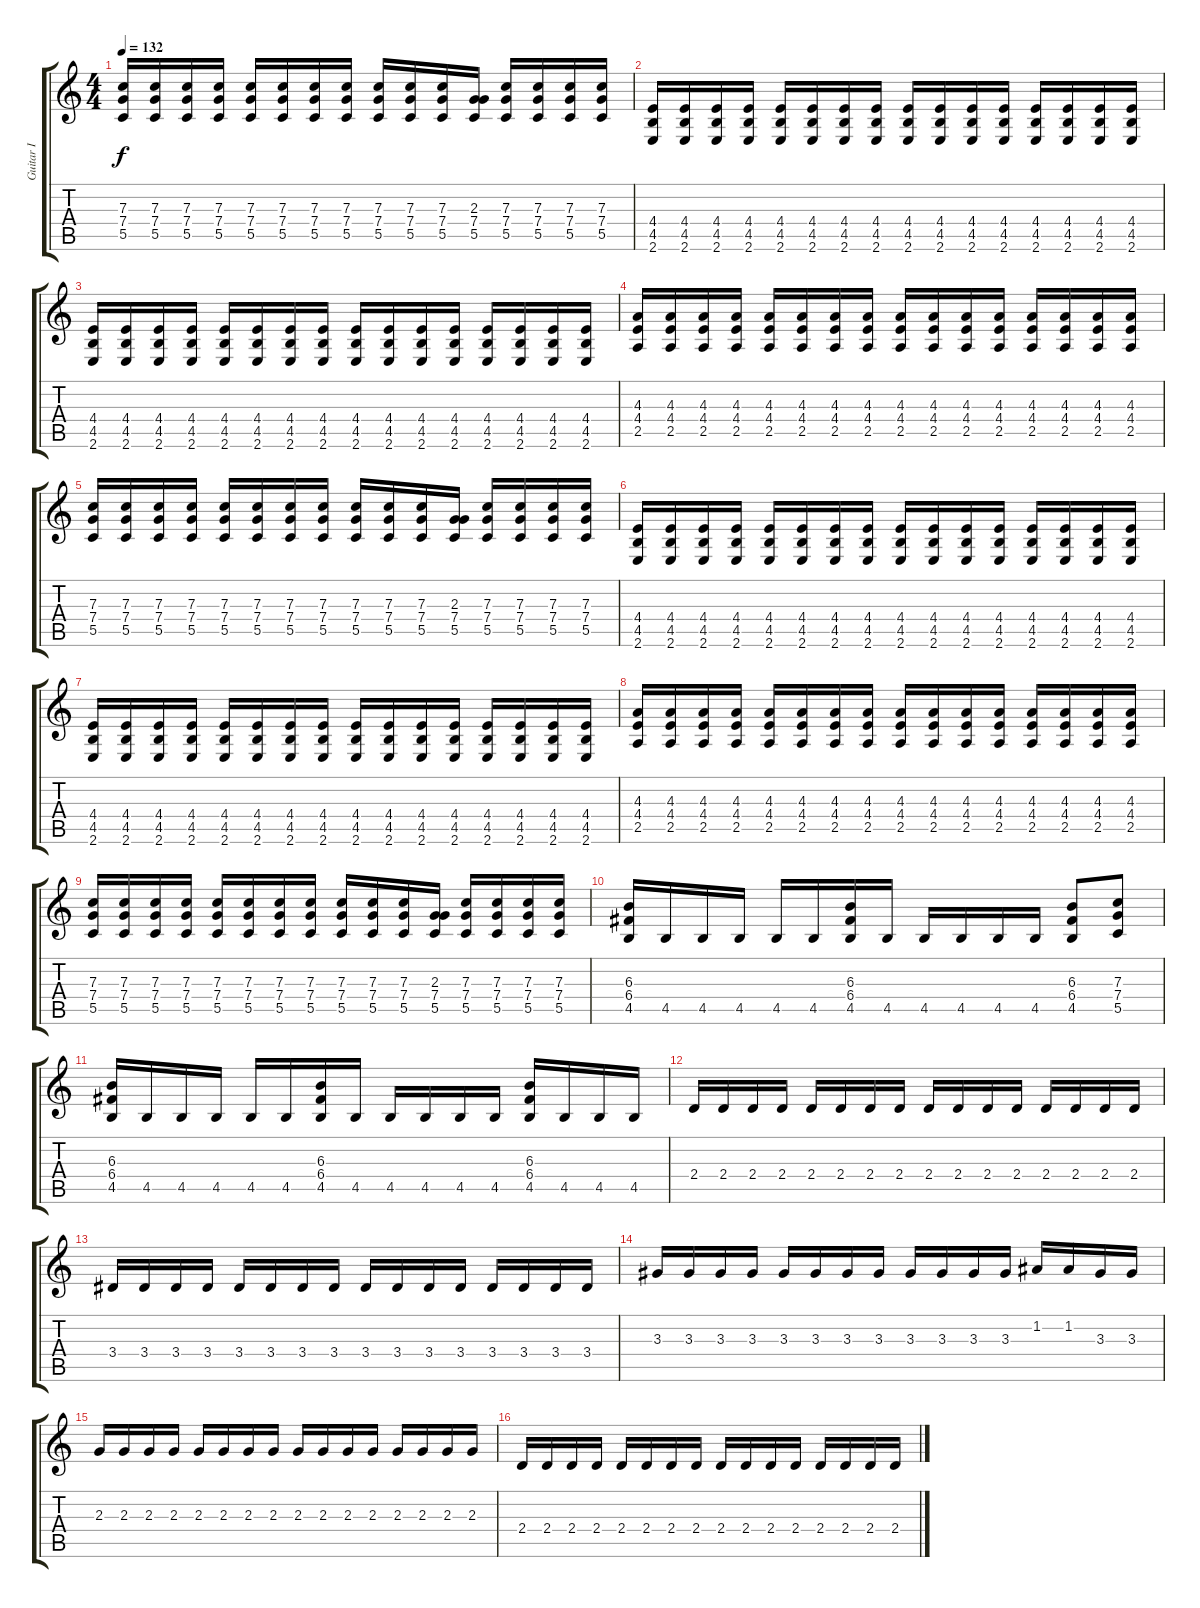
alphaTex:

\track ("Guitar I" "Guitar I") {instrument distortionguitar}
\staff {score tabs}
\tuning (D4 A3 F3 C3 G2 D2) {hide}
\ts (4 4)
\tempo 132
\clef g2
\ks c
(7.3 7.4 5.5).16{dy f} (7.3 7.4 5.5).16 (7.3 7.4 5.5).16 (7.3 7.4 5.5).16 (7.3 7.4 5.5).16 (7.3 7.4 5.5).16 (7.3 7.4 5.5).16 (7.3 7.4 5.5).16 (7.3 7.4 5.5).16 (7.3 7.4 5.5).16 (7.3 7.4 5.5).16 (2.3 7.4 5.5).16 (7.3 7.4 5.5).16 (7.3 7.4 5.5).16 (7.3 7.4 5.5).16 (7.3 7.4 5.5).16 |
(4.4 4.5 2.6).16 (4.4 4.5 2.6).16 (4.4 4.5 2.6).16 (4.4 4.5 2.6).16 (4.4 4.5 2.6).16 (4.4 4.5 2.6).16 (4.4 4.5 2.6).16 (4.4 4.5 2.6).16 (4.4 4.5 2.6).16 (4.4 4.5 2.6).16 (4.4 4.5 2.6).16 (4.4 4.5 2.6).16 (4.4 4.5 2.6).16 (4.4 4.5 2.6).16 (4.4 4.5 2.6).16 (4.4 4.5 2.6).16 |
(4.4 4.5 2.6).16 (4.4 4.5 2.6).16 (4.4 4.5 2.6).16 (4.4 4.5 2.6).16 (4.4 4.5 2.6).16 (4.4 4.5 2.6).16 (4.4 4.5 2.6).16 (4.4 4.5 2.6).16 (4.4 4.5 2.6).16 (4.4 4.5 2.6).16 (4.4 4.5 2.6).16 (4.4 4.5 2.6).16 (4.4 4.5 2.6).16 (4.4 4.5 2.6).16 (4.4 4.5 2.6).16 (4.4 4.5 2.6).16 |
(4.3 4.4 2.5).16 (4.3 4.4 2.5).16 (4.3 4.4 2.5).16 (4.3 4.4 2.5).16 (4.3 4.4 2.5).16 (4.3 4.4 2.5).16 (4.3 4.4 2.5).16 (4.3 4.4 2.5).16 (4.3 4.4 2.5).16 (4.3 4.4 2.5).16 (4.3 4.4 2.5).16 (4.3 4.4 2.5).16 (4.3 4.4 2.5).16 (4.3 4.4 2.5).16 (4.3 4.4 2.5).16 (4.3 4.4 2.5).16 |
(7.3 7.4 5.5).16 (7.3 7.4 5.5).16 (7.3 7.4 5.5).16 (7.3 7.4 5.5).16 (7.3 7.4 5.5).16 (7.3 7.4 5.5).16 (7.3 7.4 5.5).16 (7.3 7.4 5.5).16 (7.3 7.4 5.5).16 (7.3 7.4 5.5).16 (7.3 7.4 5.5).16 (2.3 7.4 5.5).16 (7.3 7.4 5.5).16 (7.3 7.4 5.5).16 (7.3 7.4 5.5).16 (7.3 7.4 5.5).16 |
(4.4 4.5 2.6).16 (4.4 4.5 2.6).16 (4.4 4.5 2.6).16 (4.4 4.5 2.6).16 (4.4 4.5 2.6).16 (4.4 4.5 2.6).16 (4.4 4.5 2.6).16 (4.4 4.5 2.6).16 (4.4 4.5 2.6).16 (4.4 4.5 2.6).16 (4.4 4.5 2.6).16 (4.4 4.5 2.6).16 (4.4 4.5 2.6).16 (4.4 4.5 2.6).16 (4.4 4.5 2.6).16 (4.4 4.5 2.6).16 |
(4.4 4.5 2.6).16 (4.4 4.5 2.6).16 (4.4 4.5 2.6).16 (4.4 4.5 2.6).16 (4.4 4.5 2.6).16 (4.4 4.5 2.6).16 (4.4 4.5 2.6).16 (4.4 4.5 2.6).16 (4.4 4.5 2.6).16 (4.4 4.5 2.6).16 (4.4 4.5 2.6).16 (4.4 4.5 2.6).16 (4.4 4.5 2.6).16 (4.4 4.5 2.6).16 (4.4 4.5 2.6).16 (4.4 4.5 2.6).16 |
(4.3 4.4 2.5).16 (4.3 4.4 2.5).16 (4.3 4.4 2.5).16 (4.3 4.4 2.5).16 (4.3 4.4 2.5).16 (4.3 4.4 2.5).16 (4.3 4.4 2.5).16 (4.3 4.4 2.5).16 (4.3 4.4 2.5).16 (4.3 4.4 2.5).16 (4.3 4.4 2.5).16 (4.3 4.4 2.5).16 (4.3 4.4 2.5).16 (4.3 4.4 2.5).16 (4.3 4.4 2.5).16 (4.3 4.4 2.5).16 |
(7.3 7.4 5.5).16 (7.3 7.4 5.5).16 (7.3 7.4 5.5).16 (7.3 7.4 5.5).16 (7.3 7.4 5.5).16 (7.3 7.4 5.5).16 (7.3 7.4 5.5).16 (7.3 7.4 5.5).16 (7.3 7.4 5.5).16 (7.3 7.4 5.5).16 (7.3 7.4 5.5).16 (2.3 7.4 5.5).16 (7.3 7.4 5.5).16 (7.3 7.4 5.5).16 (7.3 7.4 5.5).16 (7.3 7.4 5.5).16 |
(6.3 6.4 4.5).16 4.5.16 4.5.16 4.5.16 4.5.16 4.5.16 (6.3 6.4 4.5).16 4.5.16 4.5.16 4.5.16 4.5.16 4.5.16 (6.3 6.4 4.5).8 (7.3 7.4 5.5).8 |
(6.3 6.4 4.5).16 4.5.16 4.5.16 4.5.16 4.5.16 4.5.16 (6.3 6.4 4.5).16 4.5.16 4.5.16 4.5.16 4.5.16 4.5.16 (6.3 6.4 4.5).16 4.5.16 4.5.16 4.5.16 |
2.4.16 2.4.16 2.4.16 2.4.16 2.4.16 2.4.16 2.4.16 2.4.16 2.4.16 2.4.16 2.4.16 2.4.16 2.4.16 2.4.16 2.4.16 2.4.16 |
3.4.16 3.4.16 3.4.16 3.4.16 3.4.16 3.4.16 3.4.16 3.4.16 3.4.16 3.4.16 3.4.16 3.4.16 3.4.16 3.4.16 3.4.16 3.4.16 |
3.3.16 3.3.16 3.3.16 3.3.16 3.3.16 3.3.16 3.3.16 3.3.16 3.3.16 3.3.16 3.3.16 3.3.16 1.2.16 1.2.16 3.3.16 3.3.16 |
2.3.16 2.3.16 2.3.16 2.3.16 2.3.16 2.3.16 2.3.16 2.3.16 2.3.16 2.3.16 2.3.16 2.3.16 2.3.16 2.3.16 2.3.16 2.3.16 |
2.4.16 2.4.16 2.4.16 2.4.16 2.4.16 2.4.16 2.4.16 2.4.16 2.4.16 2.4.16 2.4.16 2.4.16 2.4.16 2.4.16 2.4.16 2.4.16
